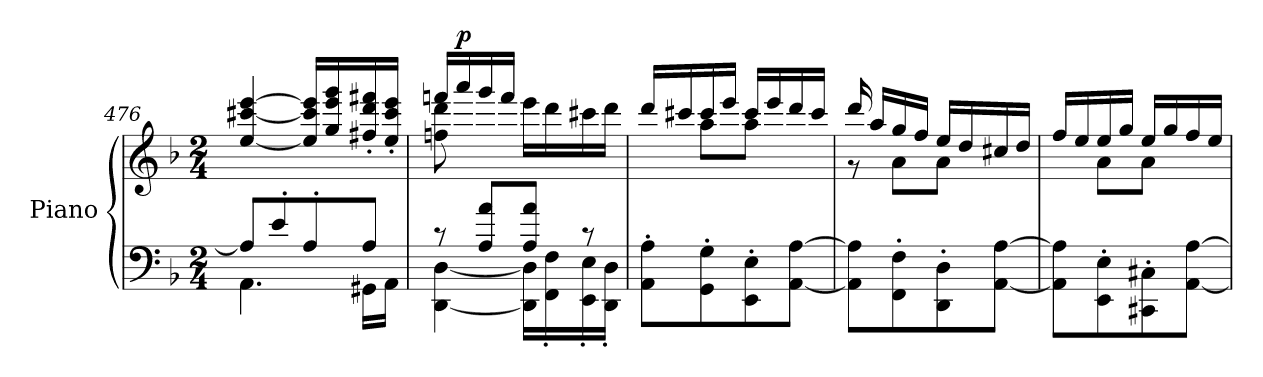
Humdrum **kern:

**kern	**kern	**dynam
*part1	*part1	*part1
*staff2	*staff1	*staff1/2
*I"Piano	*	*
*I'Pno	*	*
*clefF4	*clefG2	*
*k[b-]	*k[b-]	*
*M2/4	*M2/4	*
=476	=476	=476
*^	*	*
8A/L]	4.AA\	[4ee/ [4ccc#X/ [4eee/	.
8e'/	.	.	.
8A'/	.	16ee/] 16ccc#/] 16eee/]LL	.
.	.	16gg/ 16eee/ 16ggg/	.
8A/J	16GG#X\LL	16ff#X/' 16ddd/' 16fff#X/'	.
.	16AA\JJ	16ee/' 16ccc#/' 16eee/'JJ	.
!!LO:LB:g=z
=477	=477	=477	=477
*	*	*^	*
8r	[4DD\ [4D\	16fffn/LL	8ffn\ 8ddd\	.
!	!	!	!	!LO:DY:a
.	.	16aaa/	.	p
8A/ 8a/L	.	16ggg/	4.ryy	.
.	.	16fff/JJ	.	.
8A/ 8a/J	16DD\] 16D\]LL	16eee\LL	.	.
.	16FF\' 16F\'	16ddd\	.	.
8r	16EE\' 16E\'	16ccc#X\	.	.
.	16DD\' 16D\'JJ	16ddd\JJ	.	.
*v	*v	*	*	*
=478	=478	=478	=478
8AA\' 8A\'L	16ddd/LL	8ryy	.
.	16ccc#X/	.	.
8GG\' 8G\'	16ccc#/	8aa\L	.
.	16eee/JJ	.	.
8EE\' 8E\'	16ccc#/LL	8aa\J	.
.	16eee/	.	.
[8AA\ [8A\J	16ddd/	8ryy	.
.	16ccc#/JJ	.	.
=479	=479	=479	=479
8AA\] 8A\]L	16ddd/	8r	.
.	16aa/LL	.	.
8FF\' 8F\'	16gg/	8a\L	.
.	16ff/JJ	.	.
8DD\' 8D\'	16ee/LL	8a\J	.
.	16dd/	.	.
[8AA\ [8A\J	16cc#X/	8ryy	.
.	16dd/JJ	.	.
=480	=480	=480	=480
8AA\] 8A\]L	16ff/LL	8ryy	.
.	16ee/	.	.
8EE\' 8E\'	16ee/	8a\L	.
.	16gg/JJ	.	.
8CC#X\' 8C#X\'	16ee/LL	8a\J	.
.	16gg/	.	.
[8AA\ [8A\J	16ff/	8ryy	.
.	16ee/JJ	.	.
*	*v	*v	*
=	=	=
*-	*-	*-
